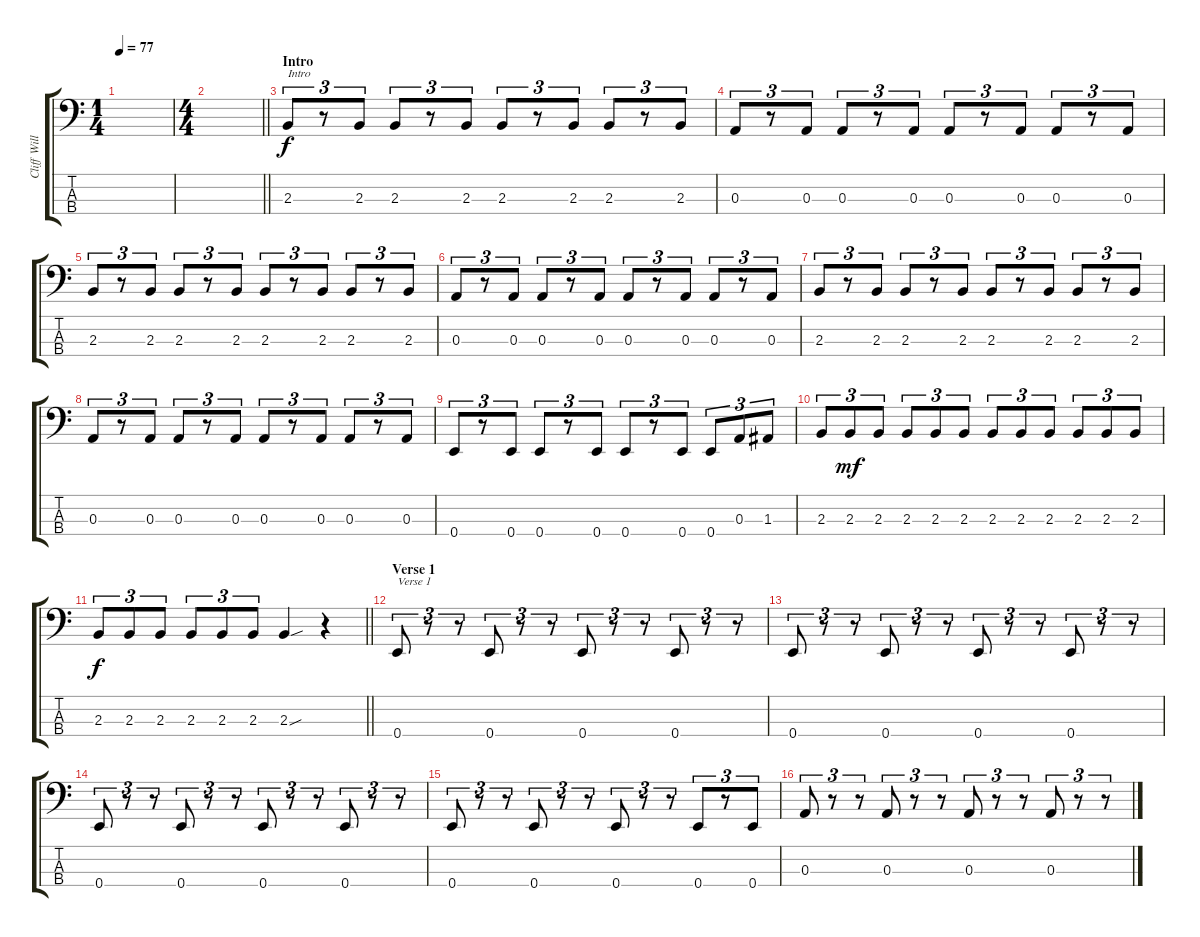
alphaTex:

\track ("Cliff Williams" "Cliff Will") {instrument electricbassfinger}
\staff {score tabs}
\tuning (G2 D2 A1 E1) {hide}
\ts (1 4)
\tempo 77
\clef f4
\ks c
|
\ts (4 4)
\barLineRight lightlight
|
\section ("" "Intro")
2.3.8{tu (3 2) txt "Intro"} r.8{tu (3 2)} 2.3.8{tu (3 2)} 2.3.8{tu (3 2)} r.8{tu (3 2)} 2.3.8{tu (3 2)} 2.3.8{tu (3 2)} r.8{tu (3 2)} 2.3.8{tu (3 2)} 2.3.8{tu (3 2)} r.8{tu (3 2)} 2.3.8{tu (3 2)} |
0.3.8{tu (3 2)} r.8{tu (3 2)} 0.3.8{tu (3 2)} 0.3.8{tu (3 2)} r.8{tu (3 2)} 0.3.8{tu (3 2)} 0.3.8{tu (3 2)} r.8{tu (3 2)} 0.3.8{tu (3 2)} 0.3.8{tu (3 2)} r.8{tu (3 2)} 0.3.8{tu (3 2)} |
2.3.8{tu (3 2)} r.8{tu (3 2)} 2.3.8{tu (3 2)} 2.3.8{tu (3 2)} r.8{tu (3 2)} 2.3.8{tu (3 2)} 2.3.8{tu (3 2)} r.8{tu (3 2)} 2.3.8{tu (3 2)} 2.3.8{tu (3 2)} r.8{tu (3 2)} 2.3.8{tu (3 2)} |
0.3.8{tu (3 2)} r.8{tu (3 2)} 0.3.8{tu (3 2)} 0.3.8{tu (3 2)} r.8{tu (3 2)} 0.3.8{tu (3 2)} 0.3.8{tu (3 2)} r.8{tu (3 2)} 0.3.8{tu (3 2)} 0.3.8{tu (3 2)} r.8{tu (3 2)} 0.3.8{tu (3 2)} |
2.3.8{tu (3 2)} r.8{tu (3 2)} 2.3.8{tu (3 2)} 2.3.8{tu (3 2)} r.8{tu (3 2)} 2.3.8{tu (3 2)} 2.3.8{tu (3 2)} r.8{tu (3 2)} 2.3.8{tu (3 2)} 2.3.8{tu (3 2)} r.8{tu (3 2)} 2.3.8{tu (3 2)} |
0.3.8{tu (3 2)} r.8{tu (3 2)} 0.3.8{tu (3 2)} 0.3.8{tu (3 2)} r.8{tu (3 2)} 0.3.8{tu (3 2)} 0.3.8{tu (3 2)} r.8{tu (3 2)} 0.3.8{tu (3 2)} 0.3.8{tu (3 2)} r.8{tu (3 2)} 0.3.8{tu (3 2)} |
0.4.8{tu (3 2)} r.8{tu (3 2)} 0.4.8{tu (3 2)} 0.4.8{tu (3 2)} r.8{tu (3 2)} 0.4.8{tu (3 2)} 0.4.8{tu (3 2)} r.8{tu (3 2)} 0.4.8{tu (3 2)} 0.4.8{tu (3 2)} 0.3.8{tu (3 2)} 1.3.8{tu (3 2)} |
2.3.8{tu (3 2)} 2.3.8{tu (3 2) dy mf} 2.3.8{tu (3 2)} 2.3.8{tu (3 2)} 2.3.8{tu (3 2)} 2.3.8{tu (3 2)} 2.3.8{tu (3 2)} 2.3.8{tu (3 2)} 2.3.8{tu (3 2)} 2.3.8{tu (3 2)} 2.3.8{tu (3 2)} 2.3.8{tu (3 2)} |
\barLineRight lightlight
2.3.8{tu (3 2) dy f} 2.3.8{tu (3 2)} 2.3.8{tu (3 2)} 2.3.8{tu (3 2)} 2.3.8{tu (3 2)} 2.3.8{tu (3 2)} 2.3{sou}.4 r.4 |
\section ("" "Verse 1")
0.4.8{tu (3 2) txt "Verse 1"} r.8{tu (3 2)} r.8{tu (3 2)} 0.4.8{tu (3 2)} r.8{tu (3 2)} r.8{tu (3 2)} 0.4.8{tu (3 2)} r.8{tu (3 2)} r.8{tu (3 2)} 0.4.8{tu (3 2)} r.8{tu (3 2)} r.8{tu (3 2)} |
0.4.8{tu (3 2)} r.8{tu (3 2)} r.8{tu (3 2)} 0.4.8{tu (3 2)} r.8{tu (3 2)} r.8{tu (3 2)} 0.4.8{tu (3 2)} r.8{tu (3 2)} r.8{tu (3 2)} 0.4.8{tu (3 2)} r.8{tu (3 2)} r.8{tu (3 2)} |
0.4.8{tu (3 2)} r.8{tu (3 2)} r.8{tu (3 2)} 0.4.8{tu (3 2)} r.8{tu (3 2)} r.8{tu (3 2)} 0.4.8{tu (3 2)} r.8{tu (3 2)} r.8{tu (3 2)} 0.4.8{tu (3 2)} r.8{tu (3 2)} r.8{tu (3 2)} |
0.4.8{tu (3 2)} r.8{tu (3 2)} r.8{tu (3 2)} 0.4.8{tu (3 2)} r.8{tu (3 2)} r.8{tu (3 2)} 0.4.8{tu (3 2)} r.8{tu (3 2)} r.8{tu (3 2)} 0.4.8{tu (3 2)} r.8{tu (3 2)} 0.4.8{tu (3 2)} |
0.3.8{tu (3 2)} r.8{tu (3 2)} r.8{tu (3 2)} 0.3.8{tu (3 2)} r.8{tu (3 2)} r.8{tu (3 2)} 0.3.8{tu (3 2)} r.8{tu (3 2)} r.8{tu (3 2)} 0.3.8{tu (3 2)} r.8{tu (3 2)} r.8{tu (3 2)}
